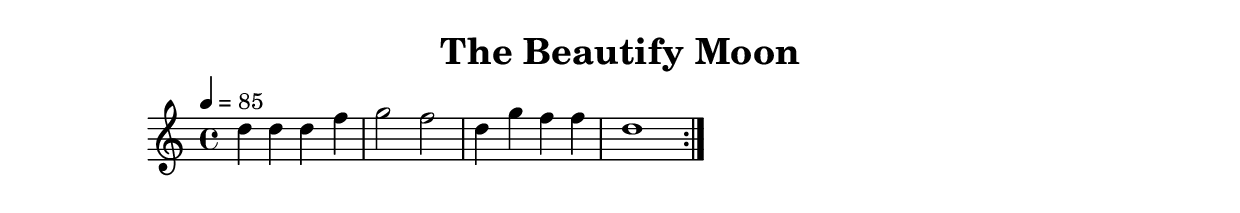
\header {
  title = "The Beautify Moon"
}

\score {
  \relative c'' {
    \tempo 4 = 85


    \repeat "volta" 2 {
      d d d f |
      g2 f |
      d4 g f f |
      d1 |
    }

  }

  \layout {}
  \midi {}
}